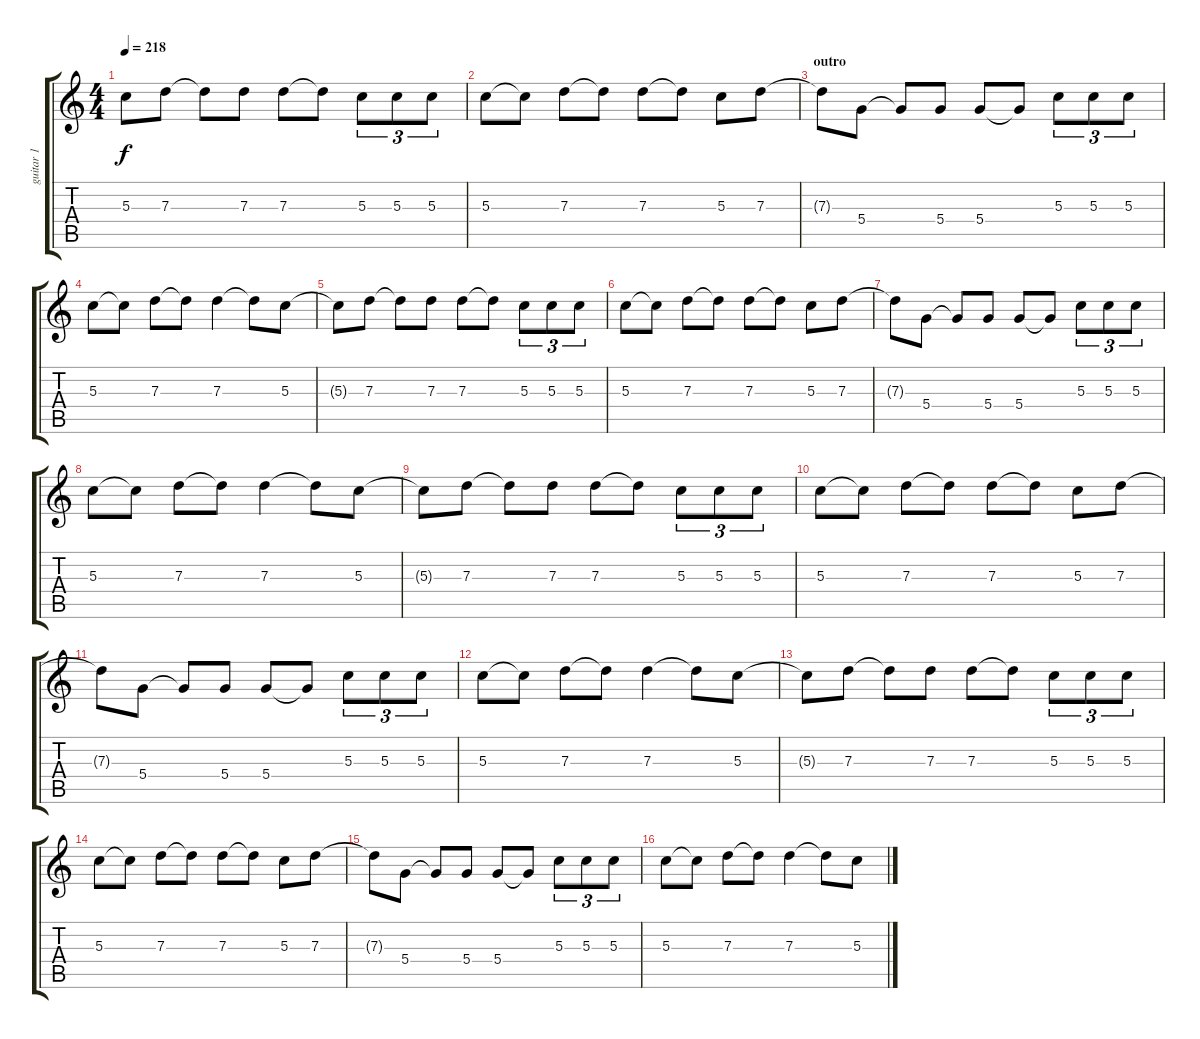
\track ("guitar 1" "guitar 1") {instrument electricguitarjazz}
\staff {score tabs}
\tuning (E4 B3 G3 D3 A2 E2) {hide}
\ts (4 4)
\tempo 218
\clef g2
\ks c
5.3{t}.8{dy f} 7.3.8 7.3{t}.8 7.3.8 7.3.8 7.3{t}.8 5.3.8{tu (3 2)} 5.3.8{tu (3 2)} 5.3.8{tu (3 2)} |
5.3.8 5.3{t}.8 7.3.8 7.3{t}.8 7.3.8 7.3{t}.8 5.3.8 7.3.8 |
\section ("" "outro")
7.3{t}.8 5.4.8 5.4{t}.8 5.4.8 5.4.8 5.4{t}.8 5.3.8{tu (3 2)} 5.3.8{tu (3 2)} 5.3.8{tu (3 2)} |
5.3.8 5.3{t}.8 7.3.8 7.3{t}.8 7.3.4 7.3{t}.8 5.3.8 |
5.3{t}.8 7.3.8 7.3{t}.8 7.3.8 7.3.8 7.3{t}.8 5.3.8{tu (3 2)} 5.3.8{tu (3 2)} 5.3.8{tu (3 2)} |
5.3.8 5.3{t}.8 7.3.8 7.3{t}.8 7.3.8 7.3{t}.8 5.3.8 7.3.8 |
7.3{t}.8 5.4.8 5.4{t}.8 5.4.8 5.4.8 5.4{t}.8 5.3.8{tu (3 2)} 5.3.8{tu (3 2)} 5.3.8{tu (3 2)} |
5.3.8 5.3{t}.8 7.3.8 7.3{t}.8 7.3.4 7.3{t}.8 5.3.8 |
5.3{t}.8 7.3.8 7.3{t}.8 7.3.8 7.3.8 7.3{t}.8 5.3.8{tu (3 2)} 5.3.8{tu (3 2)} 5.3.8{tu (3 2)} |
5.3.8 5.3{t}.8 7.3.8 7.3{t}.8 7.3.8 7.3{t}.8 5.3.8 7.3.8 |
7.3{t}.8 5.4.8 5.4{t}.8 5.4.8 5.4.8 5.4{t}.8 5.3.8{tu (3 2)} 5.3.8{tu (3 2)} 5.3.8{tu (3 2)} |
5.3.8 5.3{t}.8 7.3.8 7.3{t}.8 7.3.4 7.3{t}.8 5.3.8 |
5.3{t}.8 7.3.8 7.3{t}.8 7.3.8 7.3.8 7.3{t}.8 5.3.8{tu (3 2)} 5.3.8{tu (3 2)} 5.3.8{tu (3 2)} |
5.3.8 5.3{t}.8 7.3.8 7.3{t}.8 7.3.8 7.3{t}.8 5.3.8 7.3.8 |
7.3{t}.8 5.4.8 5.4{t}.8 5.4.8 5.4.8 5.4{t}.8 5.3.8{tu (3 2)} 5.3.8{tu (3 2)} 5.3.8{tu (3 2)} |
5.3.8 5.3{t}.8 7.3.8 7.3{t}.8 7.3.4 7.3{t}.8 5.3.8
